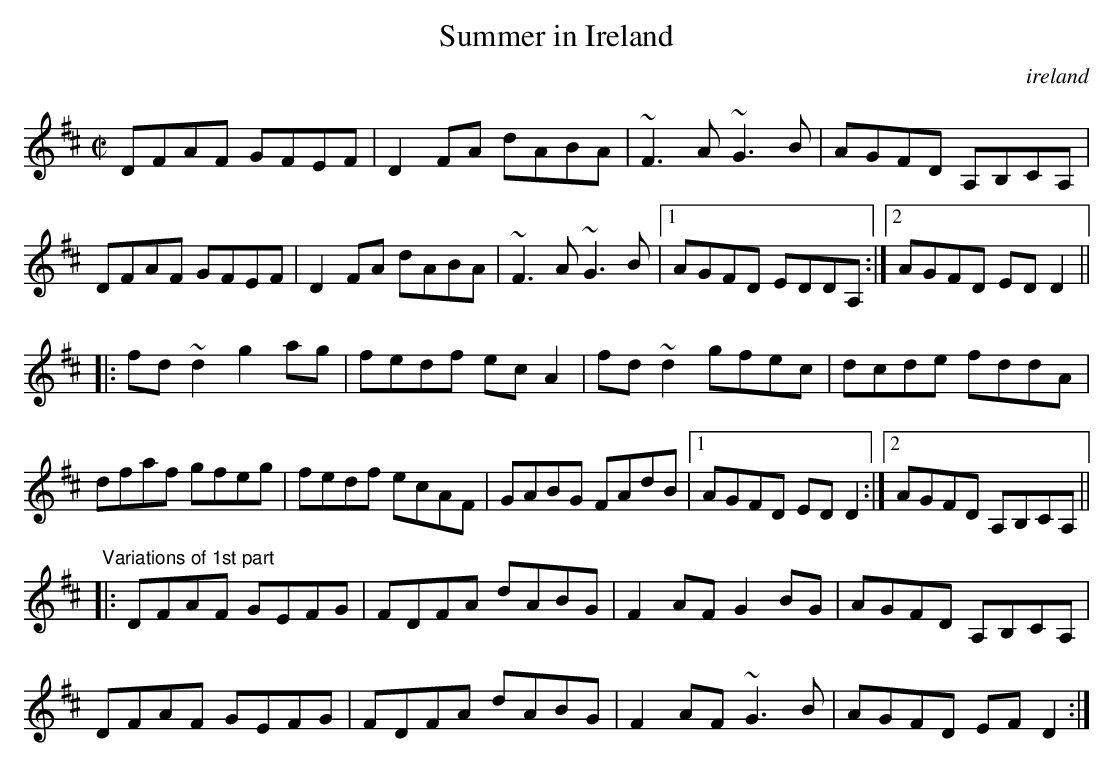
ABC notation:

X:1
T:Summer in Ireland
O:ireland
M:C|
K:D
DFAF GFEF|D2FA dABA|~F3A ~G3B|AGFD A,B,CA,|
DFAF GFEF|D2FA dABA|~F3A ~G3B|1 AGFD EDDA,:|2 AGFD EDD2||
|:fd~d2 g2ag|fedf ecA2|fd~d2 gfec|dcde fddA|
dfaf gfeg|fedf ecAF|GABG FAdB|1 AGFD EDD2:|2 AGFD A,B,CA,||
"Variations of 1st part"
|:DFAF GEFG|FDFA dABG|F2AF G2BG|AGFD A,B,CA,|
DFAF GEFG|FDFA dABG|F2AF ~G3B|AGFD EFD2:|
